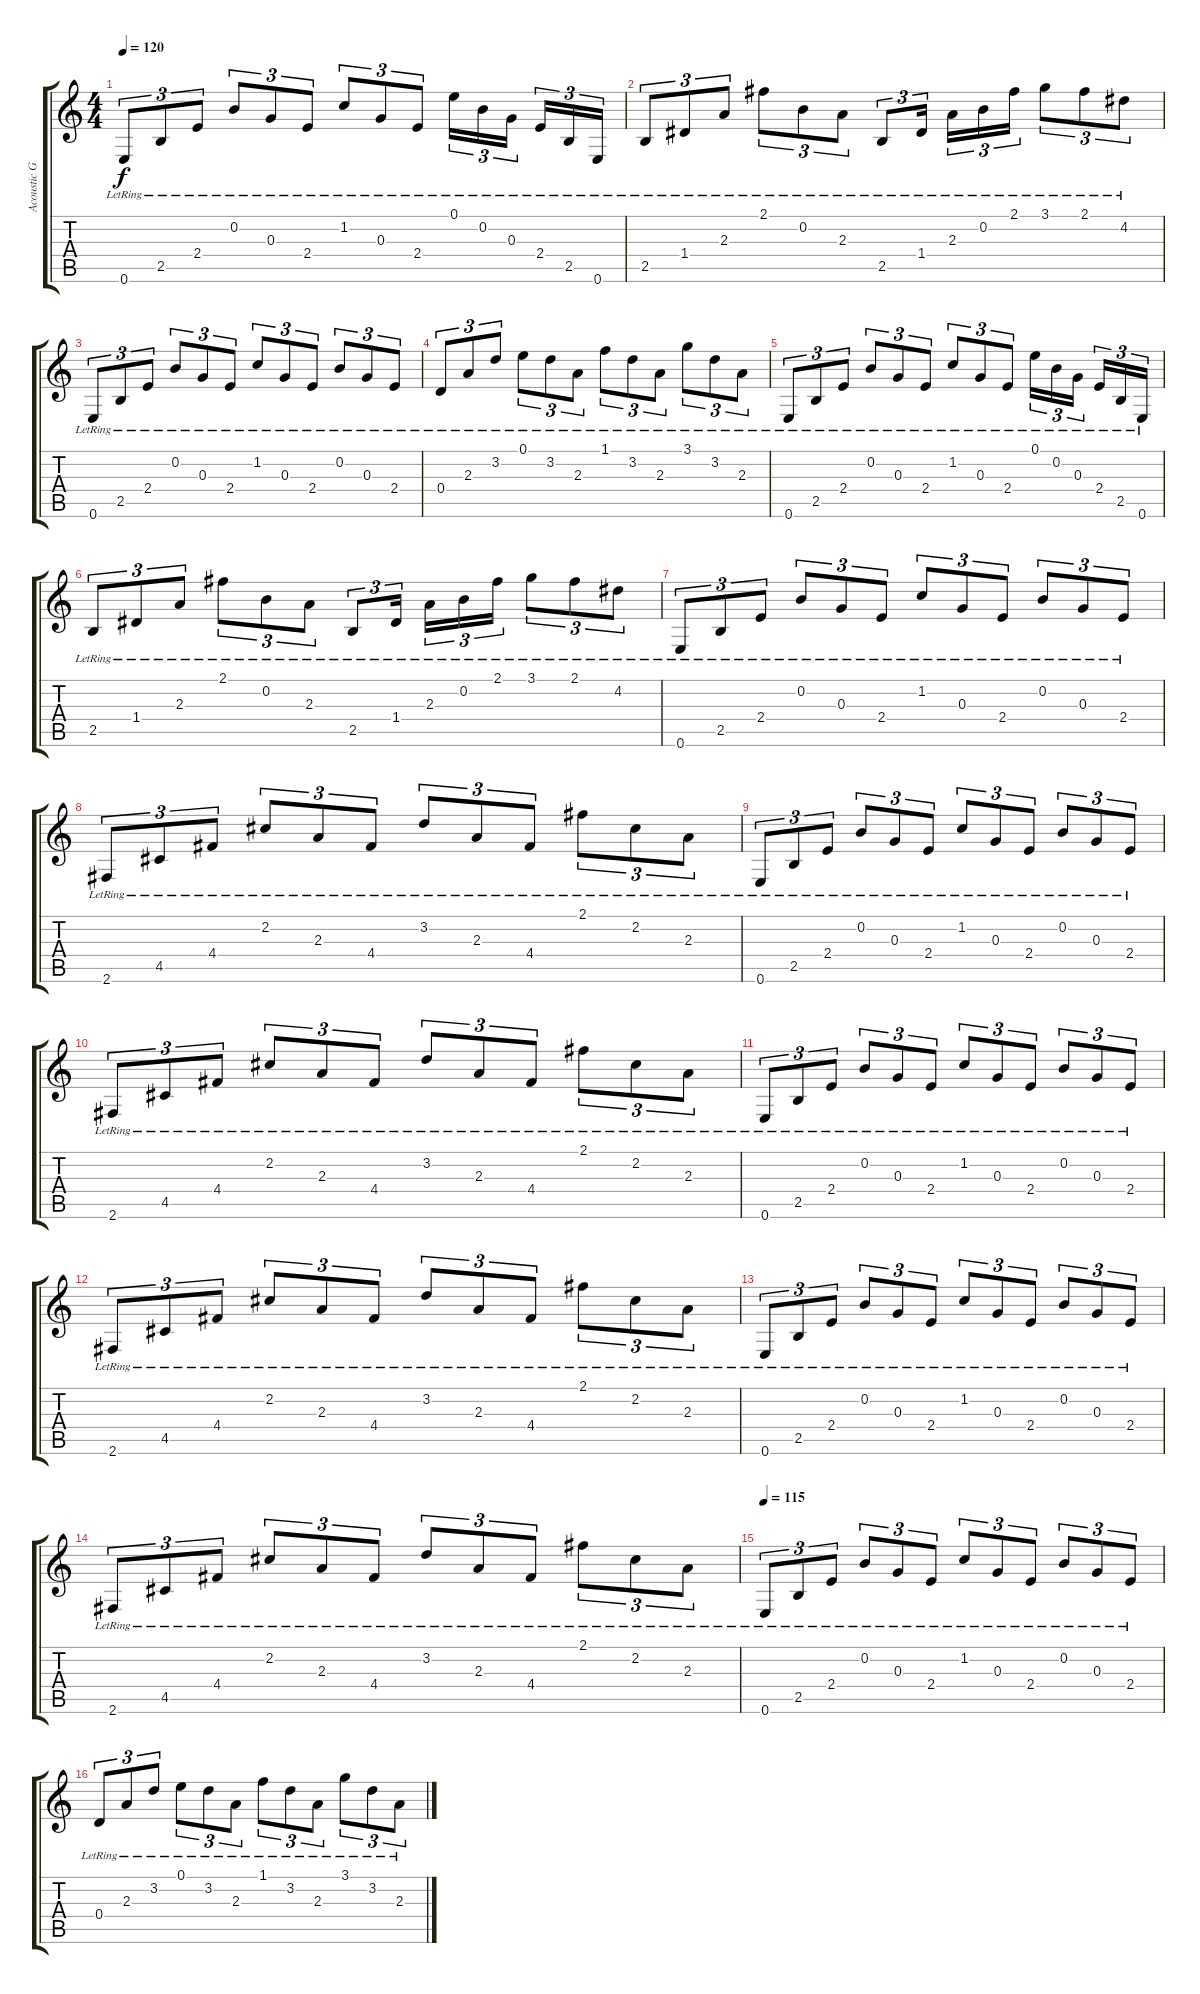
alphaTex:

\track ("Acoustic Guitar" "Acoustic G") {instrument acousticguitarsteel}
\staff {score tabs}
\tuning (E4 B3 G3 D3 A2 E2) {hide}
\ts (4 4)
\tempo 120
\clef g2
\ks c
0.6{lr}.8{tu (3 2) dy f} 2.5{lr}.8{tu (3 2)} 2.4{lr}.8{tu (3 2)} 0.2{lr}.8{tu (3 2)} 0.3{lr}.8{tu (3 2)} 2.4{lr}.8{tu (3 2)} 1.2{lr}.8{tu (3 2)} 0.3{lr}.8{tu (3 2)} 2.4{lr}.8{tu (3 2)} 0.1{lr}.16{tu (3 2)} 0.2{lr}.16{tu (3 2)} 0.3{lr}.16{tu (3 2)} 2.4{lr}.16{tu (3 2)} 2.5{lr}.16{tu (3 2)} 0.6{lr}.16{tu (3 2)} |
2.5{lr}.8{tu (3 2)} 1.4{lr}.8{tu (3 2)} 2.3{lr}.8{tu (3 2)} 2.1{lr}.8{tu (3 2)} 0.2{lr}.8{tu (3 2)} 2.3{lr}.8{tu (3 2)} 2.5{lr}.8{tu (3 2)} 1.4{lr}.16{tu (3 2)} 2.3{lr}.16{tu (3 2)} 0.2{lr}.16{tu (3 2)} 2.1{lr}.16{tu (3 2)} 3.1{lr}.8{tu (3 2)} 2.1{lr}.8{tu (3 2)} 4.2{lr}.8{tu (3 2)} |
0.6{lr}.8{tu (3 2)} 2.5{lr}.8{tu (3 2)} 2.4{lr}.8{tu (3 2)} 0.2{lr}.8{tu (3 2)} 0.3{lr}.8{tu (3 2)} 2.4{lr}.8{tu (3 2)} 1.2{lr}.8{tu (3 2)} 0.3{lr}.8{tu (3 2)} 2.4{lr}.8{tu (3 2)} 0.2{lr}.8{tu (3 2)} 0.3{lr}.8{tu (3 2)} 2.4{lr}.8{tu (3 2)} |
0.4{lr}.8{tu (3 2)} 2.3{lr}.8{tu (3 2)} 3.2{lr}.8{tu (3 2)} 0.1{lr}.8{tu (3 2)} 3.2{lr}.8{tu (3 2)} 2.3{lr}.8{tu (3 2)} 1.1{lr}.8{tu (3 2)} 3.2{lr}.8{tu (3 2)} 2.3{lr}.8{tu (3 2)} 3.1{lr}.8{tu (3 2)} 3.2{lr}.8{tu (3 2)} 2.3{lr}.8{tu (3 2)} |
0.6{lr}.8{tu (3 2)} 2.5{lr}.8{tu (3 2)} 2.4{lr}.8{tu (3 2)} 0.2{lr}.8{tu (3 2)} 0.3{lr}.8{tu (3 2)} 2.4{lr}.8{tu (3 2)} 1.2{lr}.8{tu (3 2)} 0.3{lr}.8{tu (3 2)} 2.4{lr}.8{tu (3 2)} 0.1{lr}.16{tu (3 2)} 0.2{lr}.16{tu (3 2)} 0.3{lr}.16{tu (3 2)} 2.4{lr}.16{tu (3 2)} 2.5{lr}.16{tu (3 2)} 0.6{lr}.16{tu (3 2)} |
2.5{lr}.8{tu (3 2)} 1.4{lr}.8{tu (3 2)} 2.3{lr}.8{tu (3 2)} 2.1{lr}.8{tu (3 2)} 0.2{lr}.8{tu (3 2)} 2.3{lr}.8{tu (3 2)} 2.5{lr}.8{tu (3 2)} 1.4{lr}.16{tu (3 2)} 2.3{lr}.16{tu (3 2)} 0.2{lr}.16{tu (3 2)} 2.1{lr}.16{tu (3 2)} 3.1{lr}.8{tu (3 2)} 2.1{lr}.8{tu (3 2)} 4.2{lr}.8{tu (3 2)} |
0.6{lr}.8{tu (3 2)} 2.5{lr}.8{tu (3 2)} 2.4{lr}.8{tu (3 2)} 0.2{lr}.8{tu (3 2)} 0.3{lr}.8{tu (3 2)} 2.4{lr}.8{tu (3 2)} 1.2{lr}.8{tu (3 2)} 0.3{lr}.8{tu (3 2)} 2.4{lr}.8{tu (3 2)} 0.2{lr}.8{tu (3 2)} 0.3{lr}.8{tu (3 2)} 2.4{lr}.8{tu (3 2)} |
2.6{lr}.8{tu (3 2)} 4.5{lr}.8{tu (3 2)} 4.4{lr}.8{tu (3 2)} 2.2{lr}.8{tu (3 2)} 2.3{lr}.8{tu (3 2)} 4.4{lr}.8{tu (3 2)} 3.2{lr}.8{tu (3 2)} 2.3{lr}.8{tu (3 2)} 4.4{lr}.8{tu (3 2)} 2.1{lr}.8{tu (3 2)} 2.2{lr}.8{tu (3 2)} 2.3{lr}.8{tu (3 2)} |
0.6{lr}.8{tu (3 2)} 2.5{lr}.8{tu (3 2)} 2.4{lr}.8{tu (3 2)} 0.2{lr}.8{tu (3 2)} 0.3{lr}.8{tu (3 2)} 2.4{lr}.8{tu (3 2)} 1.2{lr}.8{tu (3 2)} 0.3{lr}.8{tu (3 2)} 2.4{lr}.8{tu (3 2)} 0.2{lr}.8{tu (3 2)} 0.3{lr}.8{tu (3 2)} 2.4{lr}.8{tu (3 2)} |
2.6{lr}.8{tu (3 2)} 4.5{lr}.8{tu (3 2)} 4.4{lr}.8{tu (3 2)} 2.2{lr}.8{tu (3 2)} 2.3{lr}.8{tu (3 2)} 4.4{lr}.8{tu (3 2)} 3.2{lr}.8{tu (3 2)} 2.3{lr}.8{tu (3 2)} 4.4{lr}.8{tu (3 2)} 2.1{lr}.8{tu (3 2)} 2.2{lr}.8{tu (3 2)} 2.3{lr}.8{tu (3 2)} |
0.6{lr}.8{tu (3 2)} 2.5{lr}.8{tu (3 2)} 2.4{lr}.8{tu (3 2)} 0.2{lr}.8{tu (3 2)} 0.3{lr}.8{tu (3 2)} 2.4{lr}.8{tu (3 2)} 1.2{lr}.8{tu (3 2)} 0.3{lr}.8{tu (3 2)} 2.4{lr}.8{tu (3 2)} 0.2{lr}.8{tu (3 2)} 0.3{lr}.8{tu (3 2)} 2.4{lr}.8{tu (3 2)} |
2.6{lr}.8{tu (3 2)} 4.5{lr}.8{tu (3 2)} 4.4{lr}.8{tu (3 2)} 2.2{lr}.8{tu (3 2)} 2.3{lr}.8{tu (3 2)} 4.4{lr}.8{tu (3 2)} 3.2{lr}.8{tu (3 2)} 2.3{lr}.8{tu (3 2)} 4.4{lr}.8{tu (3 2)} 2.1{lr}.8{tu (3 2)} 2.2{lr}.8{tu (3 2)} 2.3{lr}.8{tu (3 2)} |
0.6{lr}.8{tu (3 2)} 2.5{lr}.8{tu (3 2)} 2.4{lr}.8{tu (3 2)} 0.2{lr}.8{tu (3 2)} 0.3{lr}.8{tu (3 2)} 2.4{lr}.8{tu (3 2)} 1.2{lr}.8{tu (3 2)} 0.3{lr}.8{tu (3 2)} 2.4{lr}.8{tu (3 2)} 0.2{lr}.8{tu (3 2)} 0.3{lr}.8{tu (3 2)} 2.4{lr}.8{tu (3 2)} |
2.6{lr}.8{tu (3 2)} 4.5{lr}.8{tu (3 2)} 4.4{lr}.8{tu (3 2)} 2.2{lr}.8{tu (3 2)} 2.3{lr}.8{tu (3 2)} 4.4{lr}.8{tu (3 2)} 3.2{lr}.8{tu (3 2)} 2.3{lr}.8{tu (3 2)} 4.4{lr}.8{tu (3 2)} 2.1{lr}.8{tu (3 2)} 2.2{lr}.8{tu (3 2)} 2.3{lr}.8{tu (3 2)} |
\tempo 115
0.6{lr}.8{tu (3 2)} 2.5{lr}.8{tu (3 2)} 2.4{lr}.8{tu (3 2)} 0.2{lr}.8{tu (3 2)} 0.3{lr}.8{tu (3 2)} 2.4{lr}.8{tu (3 2)} 1.2{lr}.8{tu (3 2)} 0.3{lr}.8{tu (3 2)} 2.4{lr}.8{tu (3 2)} 0.2{lr}.8{tu (3 2)} 0.3{lr}.8{tu (3 2)} 2.4{lr}.8{tu (3 2)} |
0.4{lr}.8{tu (3 2)} 2.3{lr}.8{tu (3 2)} 3.2{lr}.8{tu (3 2)} 0.1{lr}.8{tu (3 2)} 3.2{lr}.8{tu (3 2)} 2.3{lr}.8{tu (3 2)} 1.1{lr}.8{tu (3 2)} 3.2{lr}.8{tu (3 2)} 2.3{lr}.8{tu (3 2)} 3.1{lr}.8{tu (3 2)} 3.2{lr}.8{tu (3 2)} 2.3{lr}.8{tu (3 2)}
